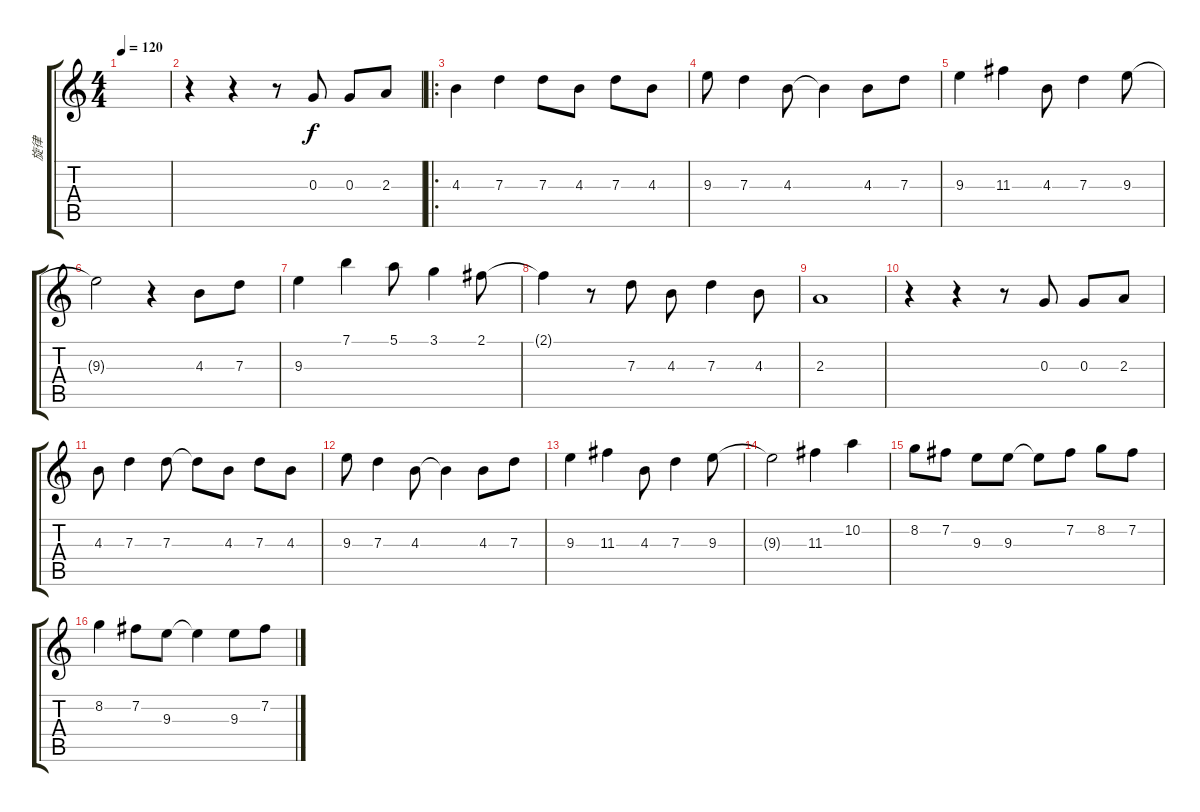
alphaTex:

\track ("旋律" "旋律") {instrument acousticguitarnylon}
\staff {score tabs}
\tuning (E4 B3 G3 D3 A2 E2) {hide}
\ts (4 4)
\tempo 120
\clef g2
\ks c
|
r.4 r.4 r.8 0.3.8 0.3.8 2.3.8 |
\ro
4.3.4 7.3.4 7.3.8 4.3.8 7.3.8 4.3.8 |
9.3.8 7.3.4 4.3.8 4.3{t}.4 4.3.8 7.3.8 |
9.3.4 11.3.4 4.3.8 7.3.4 9.3.8 |
9.3{t}.2 r.4 4.3.8 7.3.8 |
9.3.4 7.1.4 5.1.8 3.1.4 2.1.8 |
2.1{t}.4 r.8 7.3.8 4.3.8 7.3.4 4.3.8 |
2.3.1 |
r.4 r.4 r.8 0.3.8 0.3.8 2.3.8 |
4.3.8 7.3.4 7.3.8 7.3{t}.8 4.3.8 7.3.8 4.3.8 |
9.3.8 7.3.4 4.3.8 4.3{t}.4 4.3.8 7.3.8 |
9.3.4 11.3.4 4.3.8 7.3.4 9.3.8 |
9.3{t}.2 11.3.4 10.2.4 |
8.2.8 7.2.8 9.3.8 9.3.8 9.3{t}.8 7.2.8 8.2.8 7.2.8 |
8.2.4 7.2.8 9.3.8 9.3{t}.4 9.3.8 7.2.8
